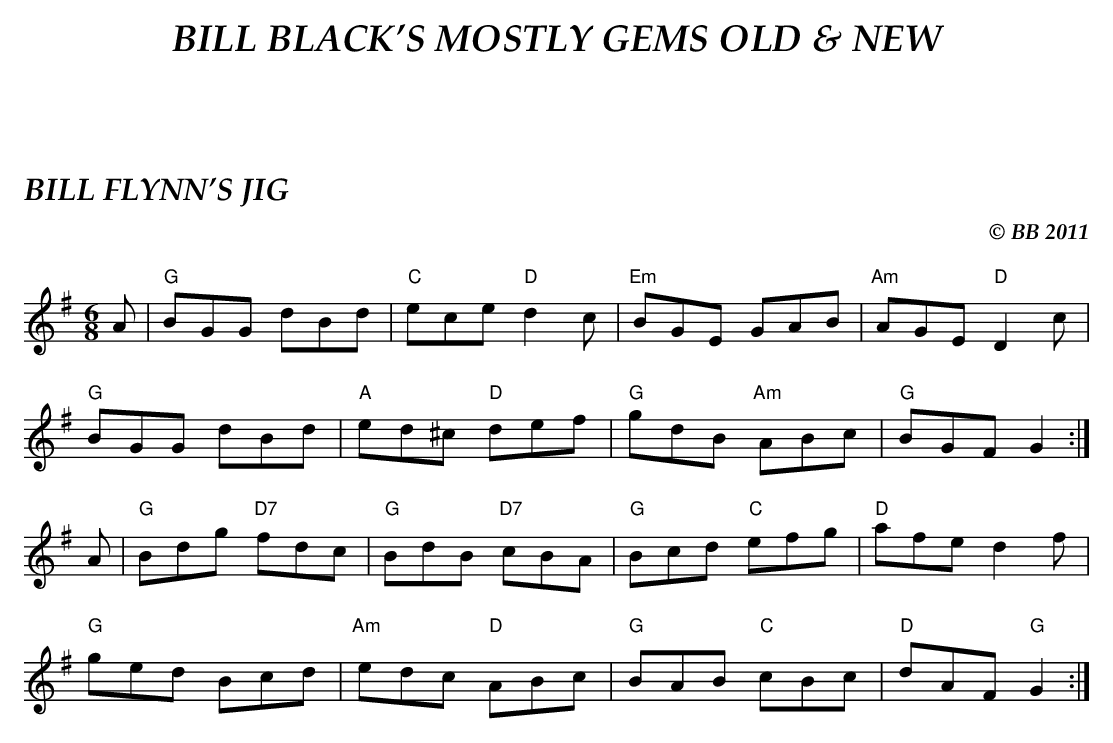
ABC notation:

X:1
T:BILL FLYNN'S JIG
C:© BB 2011
M:6/8
Q:1/4=160
K:G
A|"G"BGG dBd|"C"ece "D"d2c|"Em"BGE GAB|"Am" AGE "D"D2c|
"G"BGG dBd|"A"ed^c "D"def|"G"gdB "Am" ABc|"G" BGF G2 :|
A|"G"Bdg "D7"fdc|"G"BdB "D7"cBA|"G"Bcd "C" efg|"D"afe d2f|
"G" ged Bcd|"Am" edc "D"ABc|"G"BAB "C"cBc|"D" dAF "G"G2 :|
